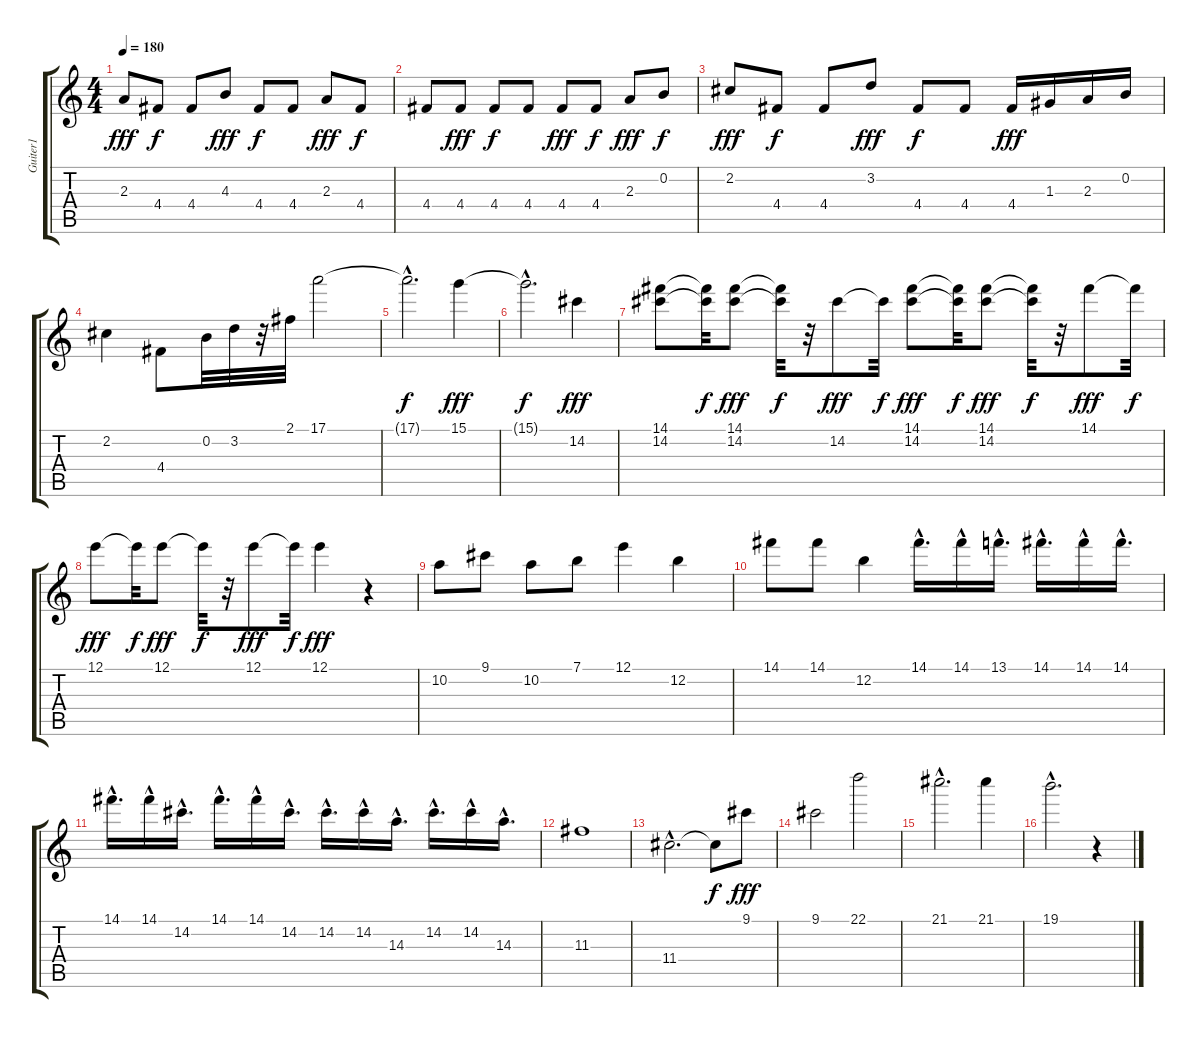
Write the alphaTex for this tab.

\track ("Guiter1" "Guiter1") {instrument distortionguitar}
\staff {score tabs}
\tuning (E4 B3 G3 D3 A2 E2) {hide}
\ts (4 4)
\tempo 180
\clef g2
\ks c
2.3.8{dy fff} 4.4.8{dy f} 4.4.8 4.3.8{dy fff} 4.4.8{dy f} 4.4.8 2.3.8{dy fff} 4.4.8{dy f} |
4.4.8 4.4.8{dy fff} 4.4.8{dy f} 4.4.8 4.4.8{dy fff} 4.4.8{dy f} 2.3.8{dy fff} 0.2.8{dy f} |
2.2.8{dy fff} 4.4.8{dy f} 4.4.8 3.2.8{dy fff} 4.4.8{dy f} 4.4.8 4.4.16{dy fff} 1.3.16 2.3.16 0.2.16 |
2.2.4 4.4.8 0.2.32 3.2.32 r.32 2.1.32 17.1.2 |
17.1{hac t}.2{d dy f} 15.1.4{dy fff} |
15.1{hac t}.2{d dy f} 14.2.4{dy fff} |
(14.1 14.2).8 (14.1{t} 14.2{t}).32{dy f} (14.1 14.2).8{dy fff} (14.1{t} 14.2{t}).32{dy f} r.32 14.2.8{dy fff} 14.2{t}.32{dy f} (14.1 14.2).8{dy fff} (14.1{t} 14.2{t}).32{dy f} (14.1 14.2).8{dy fff} (14.1{t} 14.2{t}).32{dy f} r.32 14.1.8{dy fff} 14.1{t}.32{dy f} |
12.1.8{dy fff} 12.1{t}.32{dy f} 12.1.8{dy fff} 12.1{t}.32{dy f} r.32 12.1.8{dy fff} 12.1{t}.32{dy f} 12.1.4{dy fff} r.4 |
10.2.8 9.1.8 10.2.8 7.1.8 12.1.4 12.2.4 |
14.1.8 14.1.8 12.2.4 14.1{hac}.16{d} 14.1{hac}.16 13.1{hac}.16{d} 14.1{hac}.16{d} 14.1{hac}.16 14.1{hac}.16{d} |
14.1{hac}.16{d} 14.1{hac}.16 14.2{hac}.16{d} 14.1{hac}.16{d} 14.1{hac}.16 14.2{hac}.16{d} 14.2{hac}.16{d} 14.2{hac}.16 14.3{hac}.16{d} 14.2{hac}.16{d} 14.2{hac}.16 14.3{hac}.16{d} |
11.3.1 |
11.4{hac}.2{d} 11.4{t}.8{dy f} 9.1.8{dy fff} |
9.1.2 22.1.2 |
21.1{hac}.2{d} 21.1.4 |
19.1{hac}.2{d} r.4
